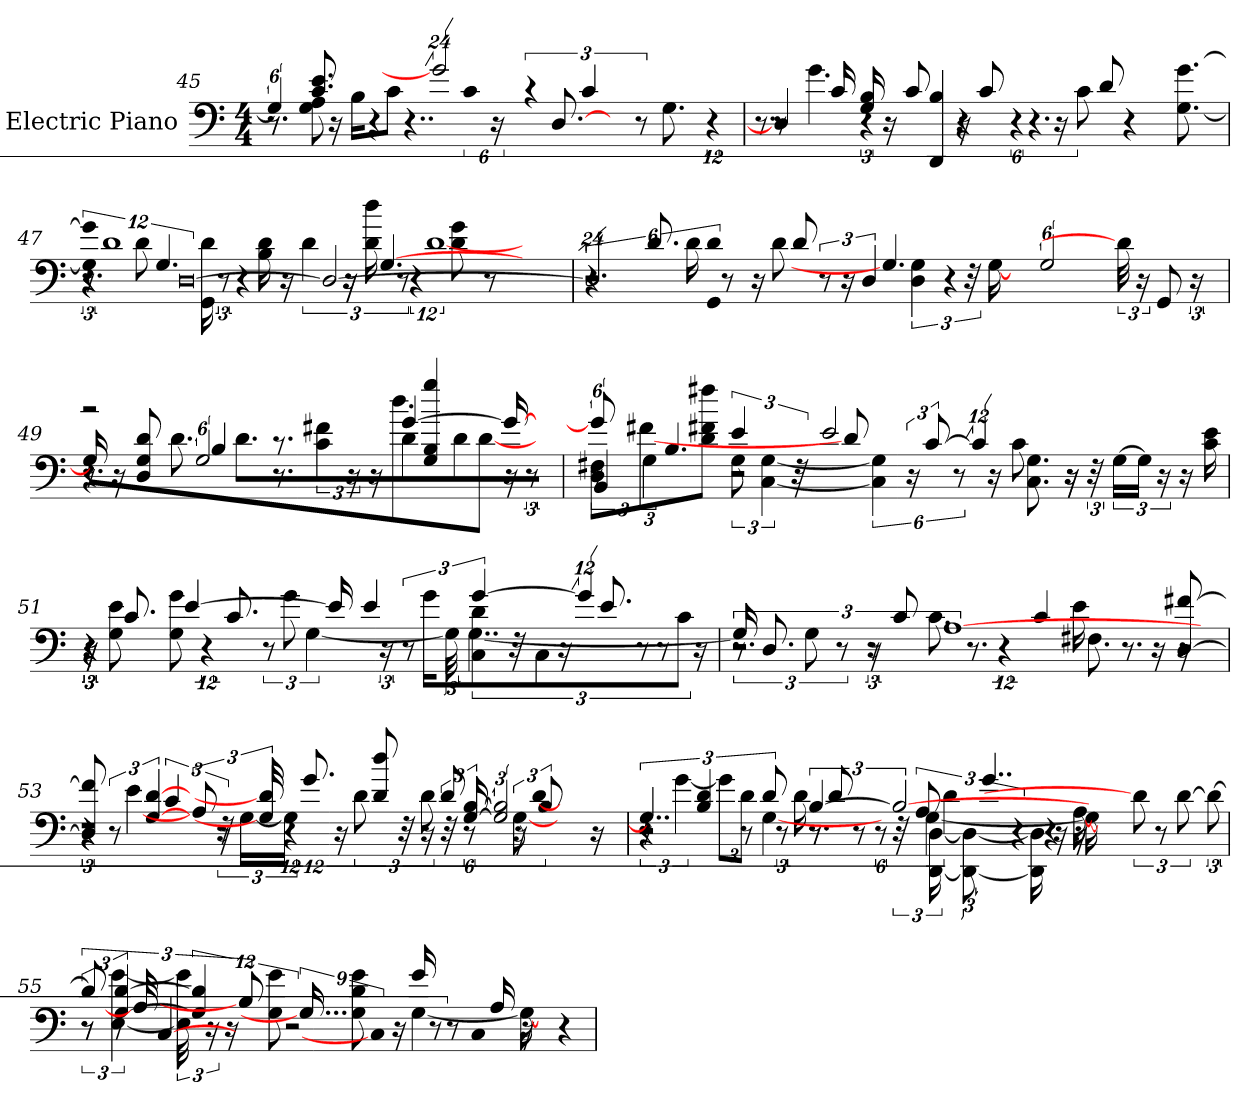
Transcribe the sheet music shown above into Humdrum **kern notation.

**kern
*part1
*staff1
*I"Electric Piano
*I'E.Pno
*clefF4
*M4/4
=45
*^
*	*^
24%5G]	8.r	8.r
.	8G 8A	8.e 8.c
16r	.	.
16B\KL	.	.
.	4r	.
8c\J	.	.
.	.	4..r
48%13g]	.	.
.	12%5c	.
6r	.	.
.	.	[8.D
6c	.	.
.	48r	.
.	48%23ryy	48%23ryy
12r	.	.
8.G	.	.
48%7r	.	.
=46	=46	=46
4D]	8r	8.r
.	4.g	.
.	.	16c
16G 16B	.	6r
16r	.	.
8c	.	.
.	.	4B 4DD
16r	4r	.
8c	.	.
.	.	24%5r
4.r	.	.
.	16r	.
.	12c	.
.	.	8d
.	48%5r	.
.	4ryy	4ryy
[8.g [8.G	.	.
=47	=47	=47
*	*	*^
48%11g] 48%11G]	6r	8.r	4r
.	8d	.	.
.	.	4.G	.
6d	.	.	.
.	.	.	16GG 16d
.	12r	.	.
.	.	.	4r
.	16d 16B	.	.
[3D	.	.	.
.	16r	.	.
.	6d	.	.
.	.	16r	16r
.	.	[4.G	16d 16dd
.	12r	.	.
.	.	.	48%7r
2D_	.	.	.
.	8d 8g	.	.
.	.	.	[6d
.	8r	.	.
.	48%11ryy	48%11ryy	48%11ryy
*	*	*v	*v
=48	=48	=48
48%17D]	4.r	12%5r
8.d	.	.
.	16d	.
.	.	12GG 12d
.	8r	.
.	.	12r
16r	.	.
.	8d	.
.	.	6D
8d	.	.
.	16r	.
4.G]	.	.
.	6D 6G	4r
.	48r	.
.	[16G	.
.	2.ryy	2.ryy
12%5G	.	.
48d]	.	.
24r	.	.
8GG	.	.
24r	.	.
=49	=49	=49
*	*	*^
16G]	8.r	4r	2r
16r	.	.	.
8D 8G 8d	.	.	.
.	8.d	.	.
12%5G	.	4B	.
.	8.d\L	.	.
.	.	8.r	8.r
.	12c\ 12f#XJ	.	.
.	24r	.	.
16r	.	.	.
.	8d	[4g	8.dd
4gg 4B 4G	.	.	.
.	8d	.	.
.	.	.	[8dJ
.	16r	16g_	.
12r	.	.	.
.	16ryy	16ryy	16ryy
=50	=50	=50	=50
48%5g]	12F#X\ 12DL	4BB	12r
.	12f#X\	.	6G
4.B	.	.	.
.	12d\ 12f#X 12ff#XJ	.	.
.	12G	6e	2r
.	[6G [6C	.	.
.	.	48r	.
.	.	2e	.
8d]	.	.	.
.	24%5G] 24%5C]	.	.
24r	.	.	.
[12c	.	.	.
.	48%5r	.	.
48%11c]	.	.	.
.	.	.	16r
.	8.C 8.G	.	8c
.	.	16r	16r
48r	.	.	.
[24G\LL	.	.	.
.	48%11ryy	48%11ryy	48%11ryy
24G\JJ]	.	.	.
24r	.	.	.
16r	.	.	.
16c 16e	.	.	.
=51	=51	=51	=51
16r	16r	6r	6r
8.c	8G 8e	.	.
.	.	[4e	8G 8g
.	48%7r	.	.
8.c	.	.	.
.	.	.	12r
.	8g	.	.
.	.	.	[6G
.	.	16e]	.
4e	.	.	.
.	24r	.	.
.	.	12r	.
.	16g\KL	.	.
.	.	.	48G]
.	12d\ 12CJ	[6g	[4..G
.	48r	.	.
.	6C	.	.
16r	.	.	.
.	.	48%7g]	.
8.e	.	.	.
.	12r	.	.
.	.	8r	.
.	12c	.	.
16r	.	.	.
=52	=52	=52	=52
16G]	12r	3r	2.r
8.D	.	.	.
.	12G	.	.
.	12r	.	.
16r	12r	.	.
8c	.	.	.
.	8.c	[3%2A	.
8.r	.	.	.
.	48%11r	.	.
4c	.	.	.
.	16e	.	8.F#X
.	8.r	.	.
16r	.	.	.
[8D [8f#X	.	.	16r
.	16ryy	16ryy	16ryy
=53	=53	=53	=53
8D] 8f#]	6r	4r	12%11r
12r	.	.	.
.	4e	.	.
[6d [6G	.	.	.
.	.	6c	.
12A]	.	.	.
.	48r	12r	.
.	[24G\LL	.	.
48d] 48G]	.	.	.
48%7r	24G\JJ]	.	.
.	.	8.g	.
.	16r	.	.
.	12d	.	.
8d 8dd	.	.	.
.	48r	.	.
.	12d	16r	.
48r	.	8d	.
[24G [24B	48%5r	.	.
3G] 3B]	.	.	.
.	[8G	24r	.
.	.	12B	[12d
.	24%5ryy	24%5ryy	24%5ryy
16r	.	.	.
=54	=54	=54	=54
*	*	*^	*^
*	*	*	*	*	*
4..G]	12r	6r	2r	2r	2r
.	[6g	.	.	.	.
.	.	6B 6d	.	.	.
.	12g\L]	.	.	.	.
.	12d\J	12r	.	.	.
.	[4G	12d	.	.	.
12r	.	.	.	.	.
.	.	[6B	16d	8.r	8.r
8d	.	.	.	.	.
.	.	.	8r	.	.
48%5r	.	.	.	.	.
.	48r	3B_	.	.	.
.	[24D [24DD	.	[4G	12A	6d
.	12D_ 12DD_	.	.	.	.
4..g	.	.	.	.	.
.	.	.	.	6r	.
.	16D] 16DD]	.	.	.	.
.	.	.	.	.	48%7r
.	16r	.	.	.	.
.	[16A	.	16G_	16r	.
.	48%25ryy	48%25ryy	48%25ryy	48%25ryy	48%25ryy
12d]	.	.	.	.	.
12r	.	.	.	.	.
[12d	.	.	.	.	.
12d_	.	.	.	.	.
*	*	*v	*v	*v	*v
=55	=55	=55
12d]	12r	12r
12r	[6E [6g	[6d [6G
48A]	.	.
[6C	.	.
.	48E] 48g]	48%7d] 48%7G]
.	24r	.
.	16r	.
12B]	.	.
.	8g 8G	.
.	.	24%7r
18...G]	.	.
.	8d 8g 8G	.
24%11C]	.	.
.	16r	.
.	[4G	16g
.	.	8r
.	.	16A
.	16G_	16r
48%5r	24%7ryy	24%7ryy
6C	.	.
48r	.	.
*v	*v	*v
=
*-
